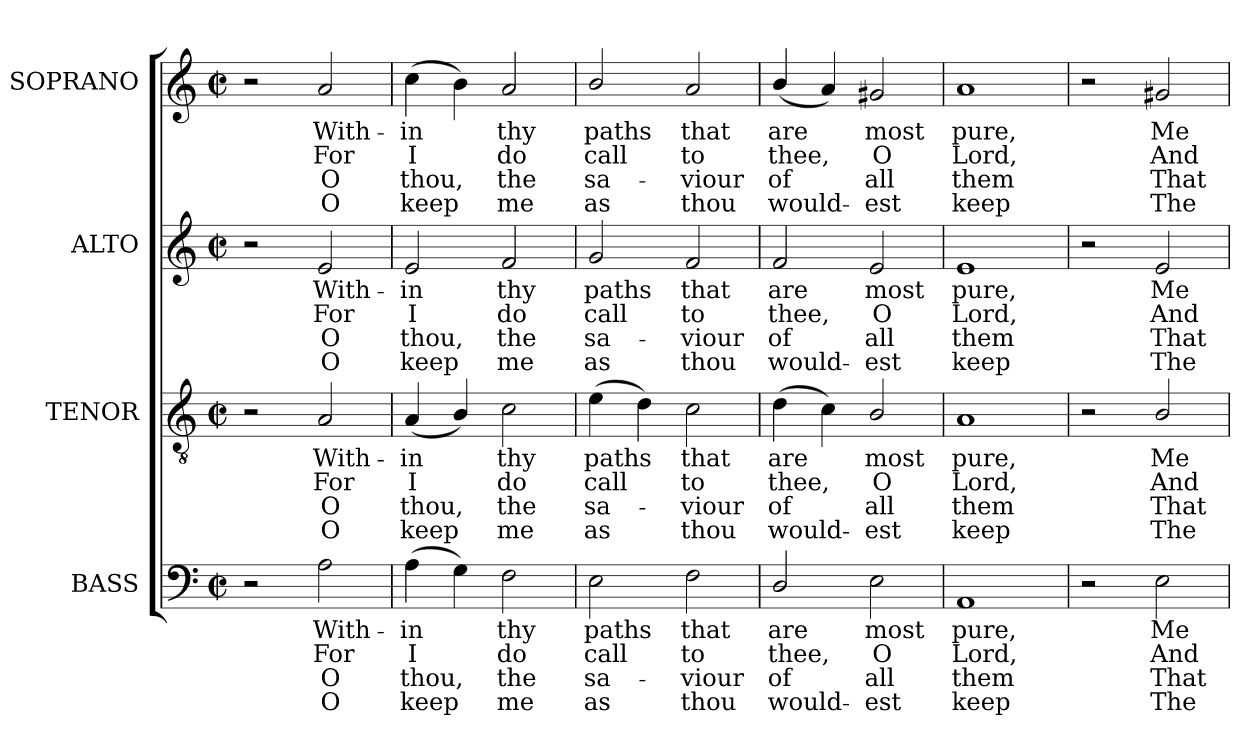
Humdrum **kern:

**kern	**text	**text	**text	**text	**kern	**text	**text	**text	**text	**kern	**text	**text	**text	**text	**kern	**text	**text	**text	**text
*part4	*part4	*part4	*part4	*part4	*part3	*part3	*part3	*part3	*part3	*part2	*part2	*part2	*part2	*part2	*part1	*part1	*part1	*part1	*part1
*staff4	*staff4	*staff4	*staff4	*staff4	*staff3	*staff3	*staff3	*staff3	*staff3	*staff2	*staff2	*staff2	*staff2	*staff2	*staff1	*staff1	*staff1	*staff1	*staff1
*I"BASS	*	*	*	*	*I"TENOR	*	*	*	*	*I"ALTO	*	*	*	*	*I"SOPRANO	*	*	*	*
*I'B.	*	*	*	*	*I'T.	*	*	*	*	*I'A.	*	*	*	*	*I'S.	*	*	*	*
!!LO:PB:g=z
*clefF4	*	*	*	*	*clefGv2	*	*	*	*	*clefG2	*	*	*	*	*clefG2	*	*	*	*
*	*	*	*	*	*ITrd7c12	*	*	*	*	*	*	*	*	*	*	*	*	*	*
*k[]	*	*	*	*	*k[]	*	*	*	*	*k[]	*	*	*	*	*k[]	*	*	*	*
*a:	*	*	*	*	*a:	*	*	*	*	*a:	*	*	*	*	*a:	*	*	*	*
*M2/2	*	*	*	*	*M2/2	*	*	*	*	*M2/2	*	*	*	*	*M2/2	*	*	*	*
*met(c|)	*	*	*	*	*met(c|)	*	*	*	*	*met(c|)	*	*	*	*	*met(c|)	*	*	*	*
=1	=1	=1	=1	=1	=1	=1	=1	=1	=1	=1	=1	=1	=1	=1	=1	=1	=1	=1	=1
2r	.	.	.	.	2r	.	.	.	.	2r	.	.	.	.	2r	.	.	.	.
!	!LO:LY:b:color=#000000	!LO:LY:b:color=#000000	!LO:LY:b:color=#000000	!LO:LY:b:color=#000000	!	!	!	!	!	!	!	!	!	!	!	!	!	!	!
!	!	!	!	!	!	!LO:LY:b:color=#000000	!LO:LY:b:color=#000000	!LO:LY:b:color=#000000	!LO:LY:b:color=#000000	!	!	!	!	!	!	!	!	!	!
!	!	!	!	!	!	!	!	!	!	!	!LO:LY:b:color=#000000	!LO:LY:b:color=#000000	!LO:LY:b:color=#000000	!LO:LY:b:color=#000000	!	!	!	!	!
!	!	!	!	!	!	!	!	!	!	!	!	!	!	!	!	!LO:LY:b:color=#000000	!LO:LY:b:color=#000000	!LO:LY:b:color=#000000	!LO:LY:b:color=#000000
2Ai\	With-	For	O	O	2AAi/	With-	For	O	O	2ei/	With-	For	O	O	2ai/	With-	For	O	O
=2	=2	=2	=2	=2	=2	=2	=2	=2	=2	=2	=2	=2	=2	=2	=2	=2	=2	=2	=2
!	!LO:LY:b:color=#000000	!LO:LY:b:color=#000000	!LO:LY:b:color=#000000	!LO:LY:b:color=#000000	!	!	!	!	!	!	!	!	!	!	!	!	!	!	!
!	!	!	!	!	!	!LO:LY:b:color=#000000	!LO:LY:b:color=#000000	!LO:LY:b:color=#000000	!LO:LY:b:color=#000000	!	!	!	!	!	!	!	!	!	!
!	!	!	!	!	!	!	!	!	!	!	!LO:LY:b:color=#000000	!LO:LY:b:color=#000000	!LO:LY:b:color=#000000	!LO:LY:b:color=#000000	!	!	!	!	!
!	!	!	!	!	!	!	!	!	!	!	!	!	!	!	!	!LO:LY:b:color=#000000	!LO:LY:b:color=#000000	!LO:LY:b:color=#000000	!LO:LY:b:color=#000000
(4Ai\	-in	I	thou,	keep	(4AAi/	-in	I	thou,	keep	2ei/	-in	I	thou,	keep	(4cci\	-in	I	thou,	keep
4Gi\)	.	.	.	.	4BBi/)	.	.	.	.	.	.	.	.	.	4bi\)	.	.	.	.
!	!LO:LY:b:color=#000000	!LO:LY:b:color=#000000	!LO:LY:b:color=#000000	!LO:LY:b:color=#000000	!	!	!	!	!	!	!	!	!	!	!	!	!	!	!
!	!	!	!	!	!	!LO:LY:b:color=#000000	!LO:LY:b:color=#000000	!LO:LY:b:color=#000000	!LO:LY:b:color=#000000	!	!	!	!	!	!	!	!	!	!
!	!	!	!	!	!	!	!	!	!	!	!LO:LY:b:color=#000000	!LO:LY:b:color=#000000	!LO:LY:b:color=#000000	!LO:LY:b:color=#000000	!	!	!	!	!
!	!	!	!	!	!	!	!	!	!	!	!	!	!	!	!	!LO:LY:b:color=#000000	!LO:LY:b:color=#000000	!LO:LY:b:color=#000000	!LO:LY:b:color=#000000
2Fi\	thy	do	the	me	2Ci\	thy	do	the	me	2fi/	thy	do	the	me	2ai/	thy	do	the	me
=3	=3	=3	=3	=3	=3	=3	=3	=3	=3	=3	=3	=3	=3	=3	=3	=3	=3	=3	=3
!	!LO:LY:b:color=#000000	!LO:LY:b:color=#000000	!LO:LY:b:color=#000000	!LO:LY:b:color=#000000	!	!	!	!	!	!	!	!	!	!	!	!	!	!	!
!	!	!	!	!	!	!LO:LY:b:color=#000000	!LO:LY:b:color=#000000	!LO:LY:b:color=#000000	!LO:LY:b:color=#000000	!	!	!	!	!	!	!	!	!	!
!	!	!	!	!	!	!	!	!	!	!	!LO:LY:b:color=#000000	!LO:LY:b:color=#000000	!LO:LY:b:color=#000000	!LO:LY:b:color=#000000	!	!	!	!	!
!	!	!	!	!	!	!	!	!	!	!	!	!	!	!	!	!LO:LY:b:color=#000000	!LO:LY:b:color=#000000	!LO:LY:b:color=#000000	!LO:LY:b:color=#000000
2Ei\	paths	call	sa-	-as	(4Ei\	paths	call	sa-	-as	2gi/	paths	call	sa-	-as	2bi/	paths	call	sa-	-as
.	.	.	.	.	4Di\)	.	.	.	.	.	.	.	.	.	.	.	.	.	.
!	!LO:LY:b:color=#000000	!LO:LY:b:color=#000000	!LO:LY:b:color=#000000	!LO:LY:b:color=#000000	!	!	!	!	!	!	!	!	!	!	!	!	!	!	!
!	!	!	!	!	!	!LO:LY:b:color=#000000	!LO:LY:b:color=#000000	!LO:LY:b:color=#000000	!LO:LY:b:color=#000000	!	!	!	!	!	!	!	!	!	!
!	!	!	!	!	!	!	!	!	!	!	!LO:LY:b:color=#000000	!LO:LY:b:color=#000000	!LO:LY:b:color=#000000	!LO:LY:b:color=#000000	!	!	!	!	!
!	!	!	!	!	!	!	!	!	!	!	!	!	!	!	!	!LO:LY:b:color=#000000	!LO:LY:b:color=#000000	!LO:LY:b:color=#000000	!LO:LY:b:color=#000000
2Fi\	that	to	viour	thou	2Ci\	that	to	viour	thou	2fi/	that	to	viour	thou	2ai/	that	to	viour	thou
=4	=4	=4	=4	=4	=4	=4	=4	=4	=4	=4	=4	=4	=4	=4	=4	=4	=4	=4	=4
!	!LO:LY:b:color=#000000	!LO:LY:b:color=#000000	!LO:LY:b:color=#000000	!LO:LY:b:color=#000000	!	!	!	!	!	!	!	!	!	!	!	!	!	!	!
!	!	!	!	!	!	!LO:LY:b:color=#000000	!LO:LY:b:color=#000000	!LO:LY:b:color=#000000	!LO:LY:b:color=#000000	!	!	!	!	!	!	!	!	!	!
!	!	!	!	!	!	!	!	!	!	!	!LO:LY:b:color=#000000	!LO:LY:b:color=#000000	!LO:LY:b:color=#000000	!LO:LY:b:color=#000000	!	!	!	!	!
!	!	!	!	!	!	!	!	!	!	!	!	!	!	!	!	!LO:LY:b:color=#000000	!LO:LY:b:color=#000000	!LO:LY:b:color=#000000	!LO:LY:b:color=#000000
2Di/	are	thee,	of	would-	(4Di\	are	thee,	of	would-	2fi/	are	thee,	of	would-	(4bi/	are	thee,	of	would-
.	.	.	.	.	4Ci\)	.	.	.	.	.	.	.	.	.	4ai/)	.	.	.	.
!	!LO:LY:b:color=#000000	!LO:LY:b:color=#000000	!LO:LY:b:color=#000000	!LO:LY:b:color=#000000	!	!	!	!	!	!	!	!	!	!	!	!	!	!	!
!	!	!	!	!	!	!LO:LY:b:color=#000000	!LO:LY:b:color=#000000	!LO:LY:b:color=#000000	!LO:LY:b:color=#000000	!	!	!	!	!	!	!	!	!	!
!	!	!	!	!	!	!	!	!	!	!	!LO:LY:b:color=#000000	!LO:LY:b:color=#000000	!LO:LY:b:color=#000000	!LO:LY:b:color=#000000	!	!	!	!	!
!	!	!	!	!	!	!	!	!	!	!	!	!	!	!	!	!LO:LY:b:color=#000000	!LO:LY:b:color=#000000	!LO:LY:b:color=#000000	!LO:LY:b:color=#000000
2Ei\	most	O	-all	est	2BBi/	most	O	-all	est	2ei/	most	O	-all	est	2g#Xi/	most	O	-all	est
=5	=5	=5	=5	=5	=5	=5	=5	=5	=5	=5	=5	=5	=5	=5	=5	=5	=5	=5	=5
!	!LO:LY:b:color=#000000	!LO:LY:b:color=#000000	!LO:LY:b:color=#000000	!LO:LY:b:color=#000000	!	!	!	!	!	!	!	!	!	!	!	!	!	!	!
!	!	!	!	!	!	!LO:LY:b:color=#000000	!LO:LY:b:color=#000000	!LO:LY:b:color=#000000	!LO:LY:b:color=#000000	!	!	!	!	!	!	!	!	!	!
!	!	!	!	!	!	!	!	!	!	!	!LO:LY:b:color=#000000	!LO:LY:b:color=#000000	!LO:LY:b:color=#000000	!LO:LY:b:color=#000000	!	!	!	!	!
!	!	!	!	!	!	!	!	!	!	!	!	!	!	!	!	!LO:LY:b:color=#000000	!LO:LY:b:color=#000000	!LO:LY:b:color=#000000	!LO:LY:b:color=#000000
1AAi	pure,	Lord,	them	keep	1AAi	pure,	Lord,	them	keep	1ei	pure,	Lord,	them	keep	1ai	pure,	Lord,	them	keep
=6	=6	=6	=6	=6	=6	=6	=6	=6	=6	=6	=6	=6	=6	=6	=6	=6	=6	=6	=6
2r	.	.	.	.	2r	.	.	.	.	2r	.	.	.	.	2r	.	.	.	.
!	!LO:LY:b:color=#000000	!LO:LY:b:color=#000000	!LO:LY:b:color=#000000	!LO:LY:b:color=#000000	!	!	!	!	!	!	!	!	!	!	!	!	!	!	!
!	!	!	!	!	!	!LO:LY:b:color=#000000	!LO:LY:b:color=#000000	!LO:LY:b:color=#000000	!LO:LY:b:color=#000000	!	!	!	!	!	!	!	!	!	!
!	!	!	!	!	!	!	!	!	!	!	!LO:LY:b:color=#000000	!LO:LY:b:color=#000000	!LO:LY:b:color=#000000	!LO:LY:b:color=#000000	!	!	!	!	!
!	!	!	!	!	!	!	!	!	!	!	!	!	!	!	!	!LO:LY:b:color=#000000	!LO:LY:b:color=#000000	!LO:LY:b:color=#000000	!LO:LY:b:color=#000000
2Ei\	Me	And	That	The	2BBi/	Me	And	That	The	2ei/	Me	And	That	The	2g#Xi/	Me	And	That	The
=	=	=	=	=	=	=	=	=	=	=	=	=	=	=	=	=	=	=	=
*-	*-	*-	*-	*-	*-	*-	*-	*-	*-	*-	*-	*-	*-	*-	*-	*-	*-	*-	*-
